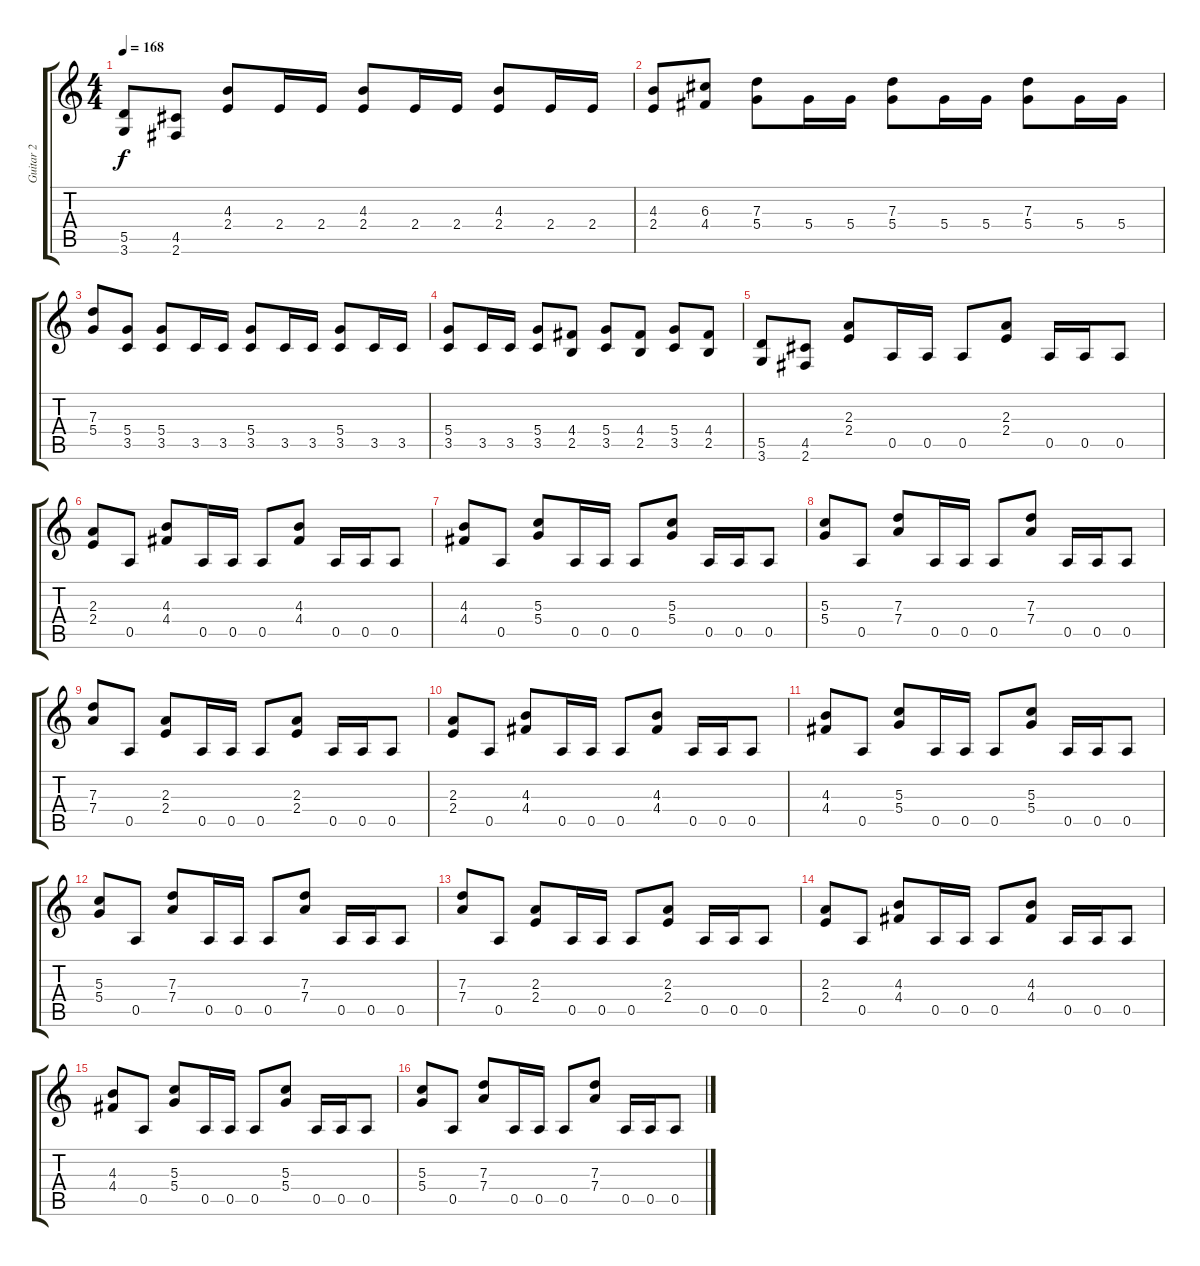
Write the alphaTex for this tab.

\track ("Guitar 2" "Guitar 2") {instrument distortionguitar}
\staff {score tabs}
\tuning (E4 B3 G3 D3 A2 E2) {hide}
\ts (4 4)
\tempo 168
\clef g2
\ks c
(5.5 3.6).8{dy f} (4.5 2.6).8 (4.3 2.4).8 2.4.16 2.4.16 (4.3 2.4).8 2.4.16 2.4.16 (4.3 2.4).8 2.4.16 2.4.16 |
(4.3 2.4).8 (6.3 4.4).8 (7.3 5.4).8 5.4.16 5.4.16 (7.3 5.4).8 5.4.16 5.4.16 (7.3 5.4).8 5.4.16 5.4.16 |
(7.3 5.4).8 (5.4 3.5).8 (5.4 3.5).8 3.5.16 3.5.16 (5.4 3.5).8 3.5.16 3.5.16 (5.4 3.5).8 3.5.16 3.5.16 |
(5.4 3.5).8 3.5.16 3.5.16 (5.4 3.5).8 (4.4 2.5).8 (5.4 3.5).8 (4.4 2.5).8 (5.4 3.5).8 (4.4 2.5).8 |
(5.5 3.6).8 (4.5 2.6).8 (2.3 2.4).8 0.5.16 0.5.16 0.5.8 (2.3 2.4).8 0.5.16 0.5.16 0.5.8 |
(2.3 2.4).8 0.5.8 (4.3 4.4).8 0.5.16 0.5.16 0.5.8 (4.3 4.4).8 0.5.16 0.5.16 0.5.8 |
(4.3 4.4).8 0.5.8 (5.3 5.4).8 0.5.16 0.5.16 0.5.8 (5.3 5.4).8 0.5.16 0.5.16 0.5.8 |
(5.3 5.4).8 0.5.8 (7.3 7.4).8 0.5.16 0.5.16 0.5.8 (7.3 7.4).8 0.5.16 0.5.16 0.5.8 |
(7.3 7.4).8 0.5.8 (2.3 2.4).8 0.5.16 0.5.16 0.5.8 (2.3 2.4).8 0.5.16 0.5.16 0.5.8 |
(2.3 2.4).8 0.5.8 (4.3 4.4).8 0.5.16 0.5.16 0.5.8 (4.3 4.4).8 0.5.16 0.5.16 0.5.8 |
(4.3 4.4).8 0.5.8 (5.3 5.4).8 0.5.16 0.5.16 0.5.8 (5.3 5.4).8 0.5.16 0.5.16 0.5.8 |
(5.3 5.4).8 0.5.8 (7.3 7.4).8 0.5.16 0.5.16 0.5.8 (7.3 7.4).8 0.5.16 0.5.16 0.5.8 |
(7.3 7.4).8 0.5.8 (2.3 2.4).8 0.5.16 0.5.16 0.5.8 (2.3 2.4).8 0.5.16 0.5.16 0.5.8 |
(2.3 2.4).8 0.5.8 (4.3 4.4).8 0.5.16 0.5.16 0.5.8 (4.3 4.4).8 0.5.16 0.5.16 0.5.8 |
(4.3 4.4).8 0.5.8 (5.3 5.4).8 0.5.16 0.5.16 0.5.8 (5.3 5.4).8 0.5.16 0.5.16 0.5.8 |
(5.3 5.4).8 0.5.8 (7.3 7.4).8 0.5.16 0.5.16 0.5.8 (7.3 7.4).8 0.5.16 0.5.16 0.5.8
